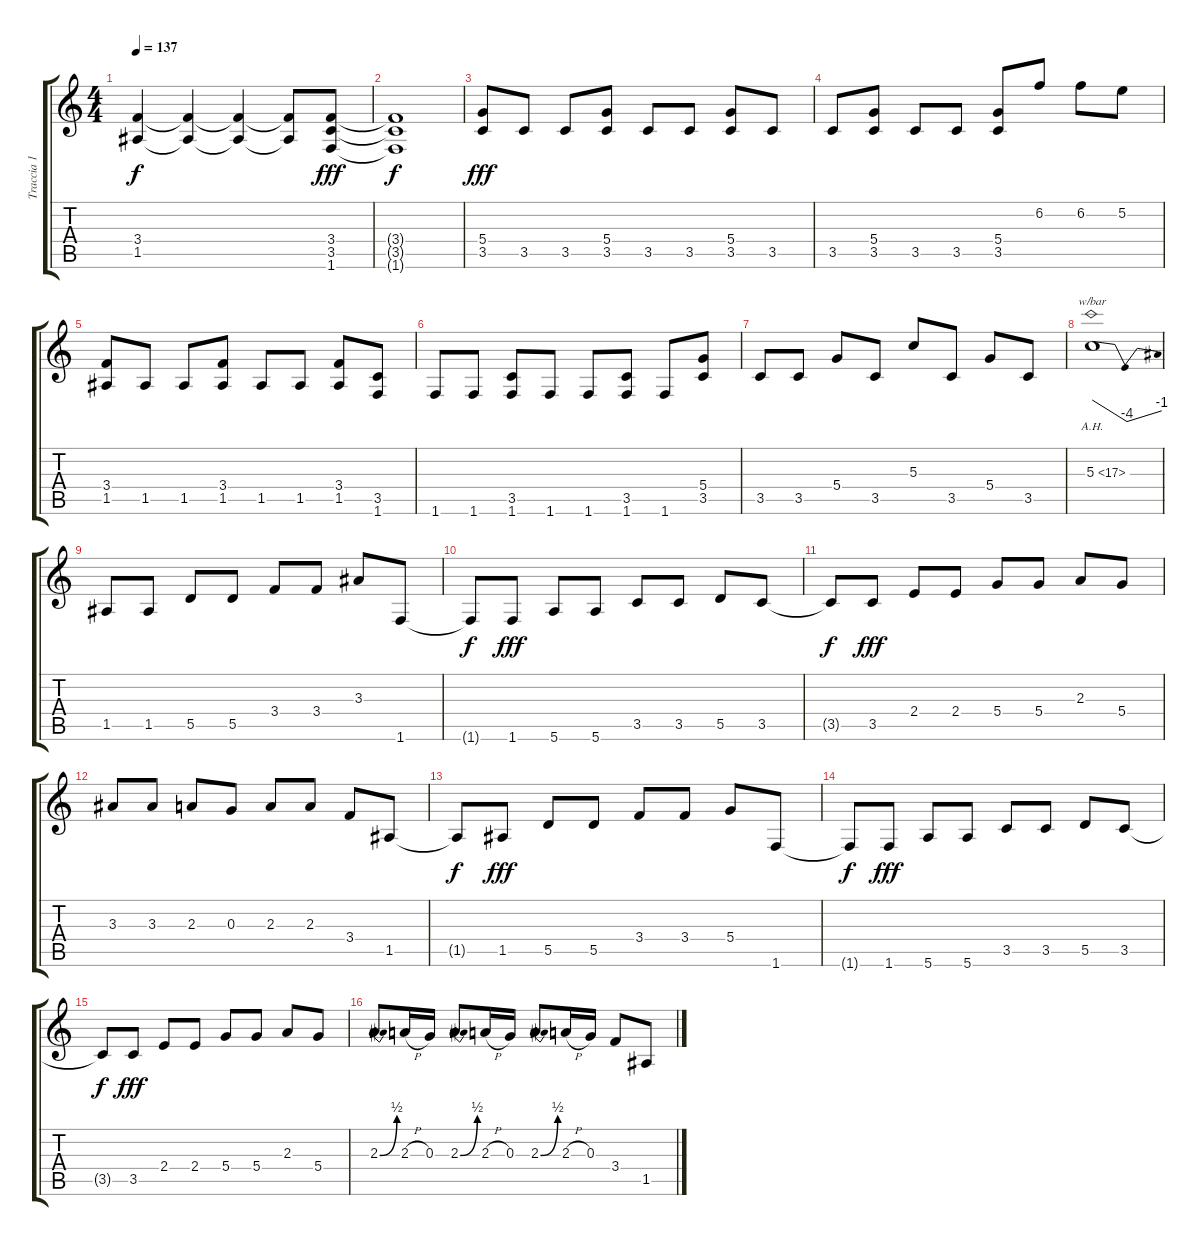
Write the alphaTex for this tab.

\track ("Traccia 1" "Traccia 1") {instrument distortionguitar}
\staff {score tabs}
\tuning (E4 B3 G3 D3 A2 E2) {hide}
\ts (4 4)
\tempo 137
\clef g2
\ks c
(3.4{t} 1.5{t}).4{dy f} (3.4{t} 1.5{t}).4 (3.4{t} 1.5{t}).4 (3.4{t} 1.5{t}).8 (3.4 3.5 1.6).8{dy fff} |
(3.4{t} 3.5{t} 1.6{t}).1{dy f} |
(5.4 3.5).8{dy fff} 3.5.8 3.5.8 (5.4 3.5).8 3.5.8 3.5.8 (5.4 3.5).8 3.5.8 |
3.5.8 (5.4 3.5).8 3.5.8 3.5.8 (5.4 3.5).8 6.2.8 6.2.8 5.2.8 |
(3.4 1.5).8 1.5.8 1.5.8 (3.4 1.5).8 1.5.8 1.5.8 (3.4 1.5).8 (3.5 1.6).8 |
1.6.8 1.6.8 (3.5 1.6).8 1.6.8 1.6.8 (3.5 1.6).8 1.6.8 (5.4 3.5).8 |
3.5.8 3.5.8 5.4.8 3.5.8 5.3.8 3.5.8 5.4.8 3.5.8 |
5.3{ah 12}.1{tbe (dip default 0 0 45 -16 60 -4)} |
1.5.8 1.5.8 5.5.8 5.5.8 3.4.8 3.4.8 3.3.8 1.6.8 |
1.6{t}.8{dy f} 1.6.8{dy fff} 5.6.8 5.6.8 3.5.8 3.5.8 5.5.8 3.5.8 |
3.5{t}.8{dy f} 3.5.8{dy fff} 2.4.8 2.4.8 5.4.8 5.4.8 2.3.8 5.4.8 |
3.3.8 3.3.8 2.3.8 0.3.8 2.3.8 2.3.8 3.4.8 1.5.8 |
1.5{t}.8{dy f} 1.5.8{dy fff} 5.5.8 5.5.8 3.4.8 3.4.8 5.4.8 1.6.8 |
1.6{t}.8{dy f} 1.6.8{dy fff} 5.6.8 5.6.8 3.5.8 3.5.8 5.5.8 3.5.8 |
3.5{t}.8{dy f} 3.5.8{dy fff} 2.4.8 2.4.8 5.4.8 5.4.8 2.3.8 5.4.8 |
2.3{be (bend 0 0 60 2)}.8 2.3{h}.16 0.3.16 2.3{be (bend 0 0 60 2)}.8 2.3{h}.16 0.3.16 2.3{be (bend 0 0 60 2)}.8 2.3{h}.16 0.3.16 3.4.8 1.5.8
